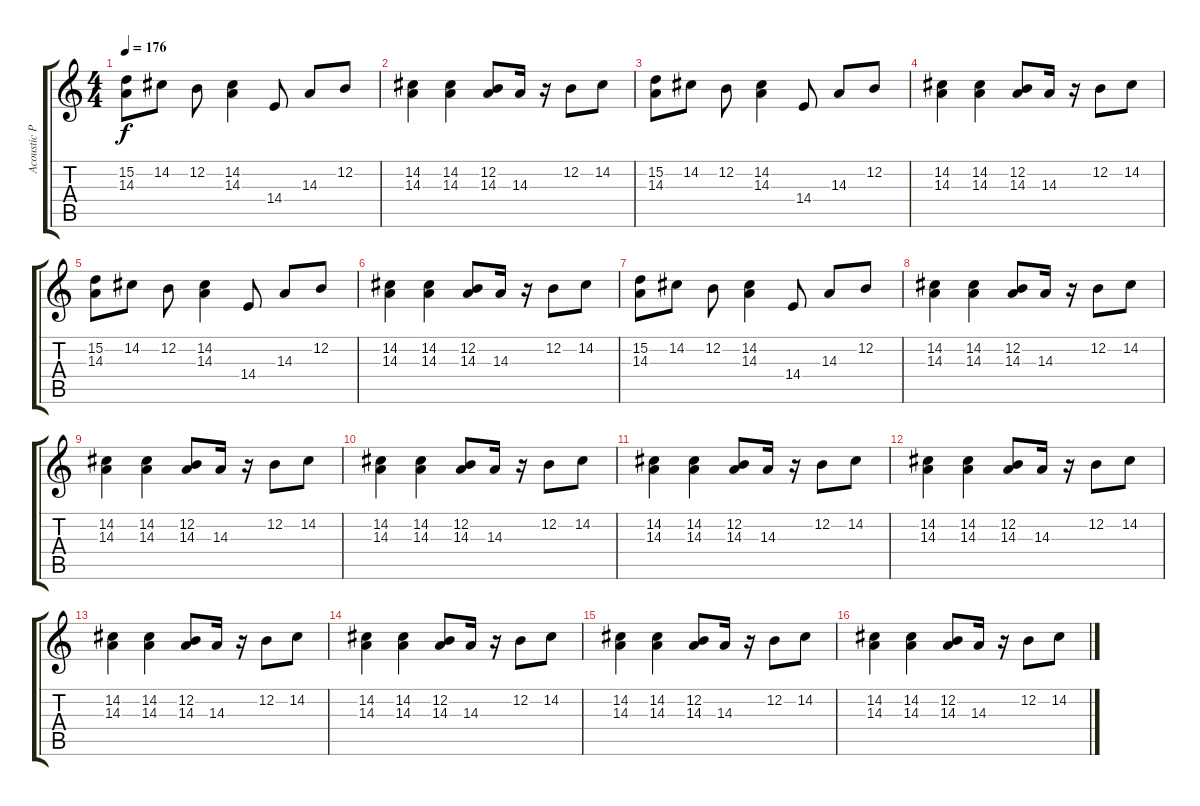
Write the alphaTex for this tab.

\track ("Acoustic Piano" "Acoustic P") {instrument brightacousticpiano}
\staff {score tabs}
\tuning (E4 B3 G3 D3 A2 E2) {hide}
\ts (4 4)
\tempo 176
\clef g2
\ks c
(15.2 14.3).8{dy f} 14.2.8 12.2.8 (14.2 14.3).4 14.4.8 14.3.8 12.2.8 |
(14.2 14.3).4 (14.2 14.3).4 (12.2 14.3).8 14.3.16 r.16 12.2.8 14.2.8 |
(15.2 14.3).8 14.2.8 12.2.8 (14.2 14.3).4 14.4.8 14.3.8 12.2.8 |
(14.2 14.3).4 (14.2 14.3).4 (12.2 14.3).8 14.3.16 r.16 12.2.8 14.2.8 |
(15.2 14.3).8 14.2.8 12.2.8 (14.2 14.3).4 14.4.8 14.3.8 12.2.8 |
(14.2 14.3).4 (14.2 14.3).4 (12.2 14.3).8 14.3.16 r.16 12.2.8 14.2.8 |
(15.2 14.3).8 14.2.8 12.2.8 (14.2 14.3).4 14.4.8 14.3.8 12.2.8 |
(14.2 14.3).4 (14.2 14.3).4 (12.2 14.3).8 14.3.16 r.16 12.2.8 14.2.8 |
(14.2 14.3).4 (14.2 14.3).4 (12.2 14.3).8 14.3.16 r.16 12.2.8 14.2.8 |
(14.2 14.3).4 (14.2 14.3).4 (12.2 14.3).8 14.3.16 r.16 12.2.8 14.2.8 |
(14.2 14.3).4 (14.2 14.3).4 (12.2 14.3).8 14.3.16 r.16 12.2.8 14.2.8 |
(14.2 14.3).4 (14.2 14.3).4 (12.2 14.3).8 14.3.16 r.16 12.2.8 14.2.8 |
(14.2 14.3).4 (14.2 14.3).4 (12.2 14.3).8 14.3.16 r.16 12.2.8 14.2.8 |
(14.2 14.3).4 (14.2 14.3).4 (12.2 14.3).8 14.3.16 r.16 12.2.8 14.2.8 |
(14.2 14.3).4 (14.2 14.3).4 (12.2 14.3).8 14.3.16 r.16 12.2.8 14.2.8 |
(14.2 14.3).4 (14.2 14.3).4 (12.2 14.3).8 14.3.16 r.16 12.2.8 14.2.8
